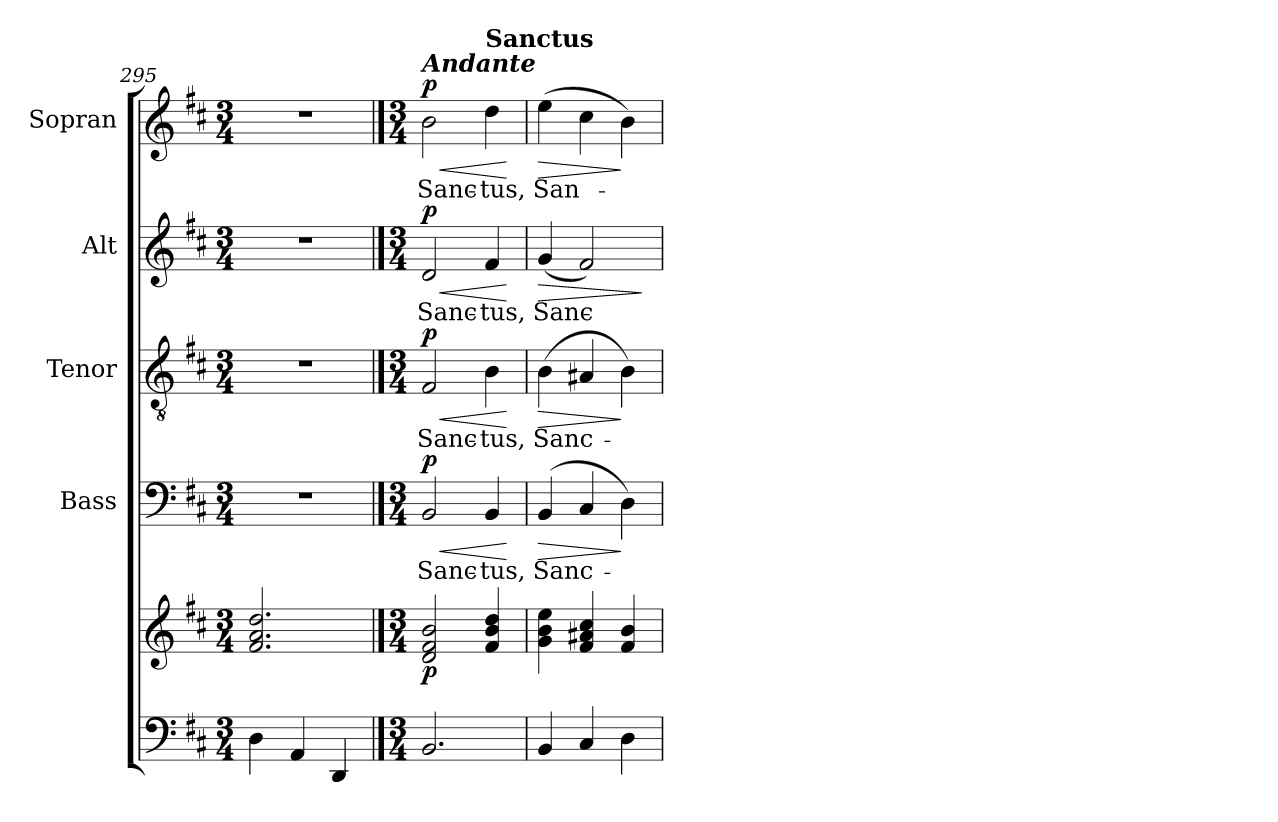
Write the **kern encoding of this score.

**kern	**kern	**dynam	**kern	**text	**dynam	**kern	**text	**dynam	**kern	**text	**dynam	**kern	**text	**dynam
*part5	*part5	*part5	*part4	*part4	*part4	*part3	*part3	*part3	*part2	*part2	*part2	*part1	*part1	*part1
*staff6	*staff5	*staff5/6	*staff4	*staff4	*staff4	*staff3	*staff3	*staff3	*staff2	*staff2	*staff2	*staff1	*staff1	*staff1
*	*	*	*I"Bass	*	*	*I"Tenor	*	*	*I"Alt	*	*	*I"Sopran	*	*
*	*	*	*I'B.	*	*	*I'T.	*	*	*I'A.	*	*	*I'S.	*	*
*clefF4	*clefG2	*	*clefF4	*	*	*clefGv2	*	*	*clefG2	*	*	*clefG2	*	*
*k[f#c#]	*k[f#c#]	*	*k[f#c#]	*	*	*k[f#c#]	*	*	*k[f#c#]	*	*	*k[f#c#]	*	*
*D:	*D:	*	*D:	*	*	*D:	*	*	*D:	*	*	*D:	*	*
*M3/4	*M3/4	*	*M3/4	*	*	*M3/4	*	*	*M3/4	*	*	*M3/4	*	*
=295	=295	=295	=295	=295	=295	=295	=295	=295	=295	=295	=295	=295	=295	=295
4D\	2.f#/ 2.a/ 2.dd/	.	2.r	.	.	2.r	.	.	2.r	.	.	2.r	.	.
4AA/	.	.	.	.	.	.	.	.	.	.	.	.	.	.
4DD/	.	.	.	.	.	.	.	.	.	.	.	.	.	.
!!LO:PB:g=z
==296	==296	==296	==296	==296	==296	==296	==296	==296	==296	==296	==296	==296	==296	==296
*M3/4	*M3/4	*	*M3/4	*	*	*M3/4	*	*	*M3/4	*	*	*M3/4	*	*
!	!	!	!	!	!	!	!	!	!	!	!	!LO:TX:a:Bi:t=Andante	!	!
!	!	!LO:DY:b	!	!LO:LY:b	!LO:HP:b	!	!LO:LY:b	!LO:HP:b	!	!LO:LY:b	!LO:HP:b	!	!LO:LY:b	!LO:HP:b
!	!	!	!	!	!LO:DY:n=1:a	!	!	!LO:DY:n=1:a	!	!	!LO:DY:n=1:a	!	!	!LO:DY:n=1:a
2.BB/	2d/ 2f#/ 2b/	p	2BB/	Sanc-	< p	2F#/	Sanc-	< p	2d/	Sanc-	< p	2b\	Sanc-	< p
!	!	!	!	!	!	!	!	!	!	!	!	!LO:TX:a:B:t=Sanctus	!	!
!	!	!	!	!LO:LY:b	!	!	!LO:LY:b	!	!	!LO:LY:b	!	!	!LO:LY:b	!
.	4f#/ 4b/ 4dd/	.	4BB/	-tus,	.	4B\	-tus,	.	4f#/	-tus,	.	4dd\	-tus,	.
.	.	.	.	.	[	.	.	[	.	.	[	.	.	[
=297	=297	=297	=297	=297	=297	=297	=297	=297	=297	=297	=297	=297	=297	=297
!	!	!	!	!LO:LY:b	!LO:HP:b	!	!LO:LY:b	!LO:HP:b	!	!LO:LY:b	!LO:HP:b	!	!LO:LY:b	!LO:HP:b
4BB/	4g\ 4b\ 4ee\	.	(<4BB/	Sanc-	>	(>4B\	Sanc-	>	(<4g/	Sanc-	>	(>4ee\	San-	>
4C#/	4f#/ 4a#X/ 4cc#/	.	4C#/	.	.	4A#X/	.	.	2f#/)	.	.	4cc#\	.	.
4D\	4f#/ 4b/	.	4D\)	.	]	4B\)	.	]	.	.	.	4b\)	.	]
.	.	.	.	.	.	.	.	.	.	.	]	.	.	.
=	=	=	=	=	=	=	=	=	=	=	=	=	=	=
*-	*-	*-	*-	*-	*-	*-	*-	*-	*-	*-	*-	*-	*-	*-
